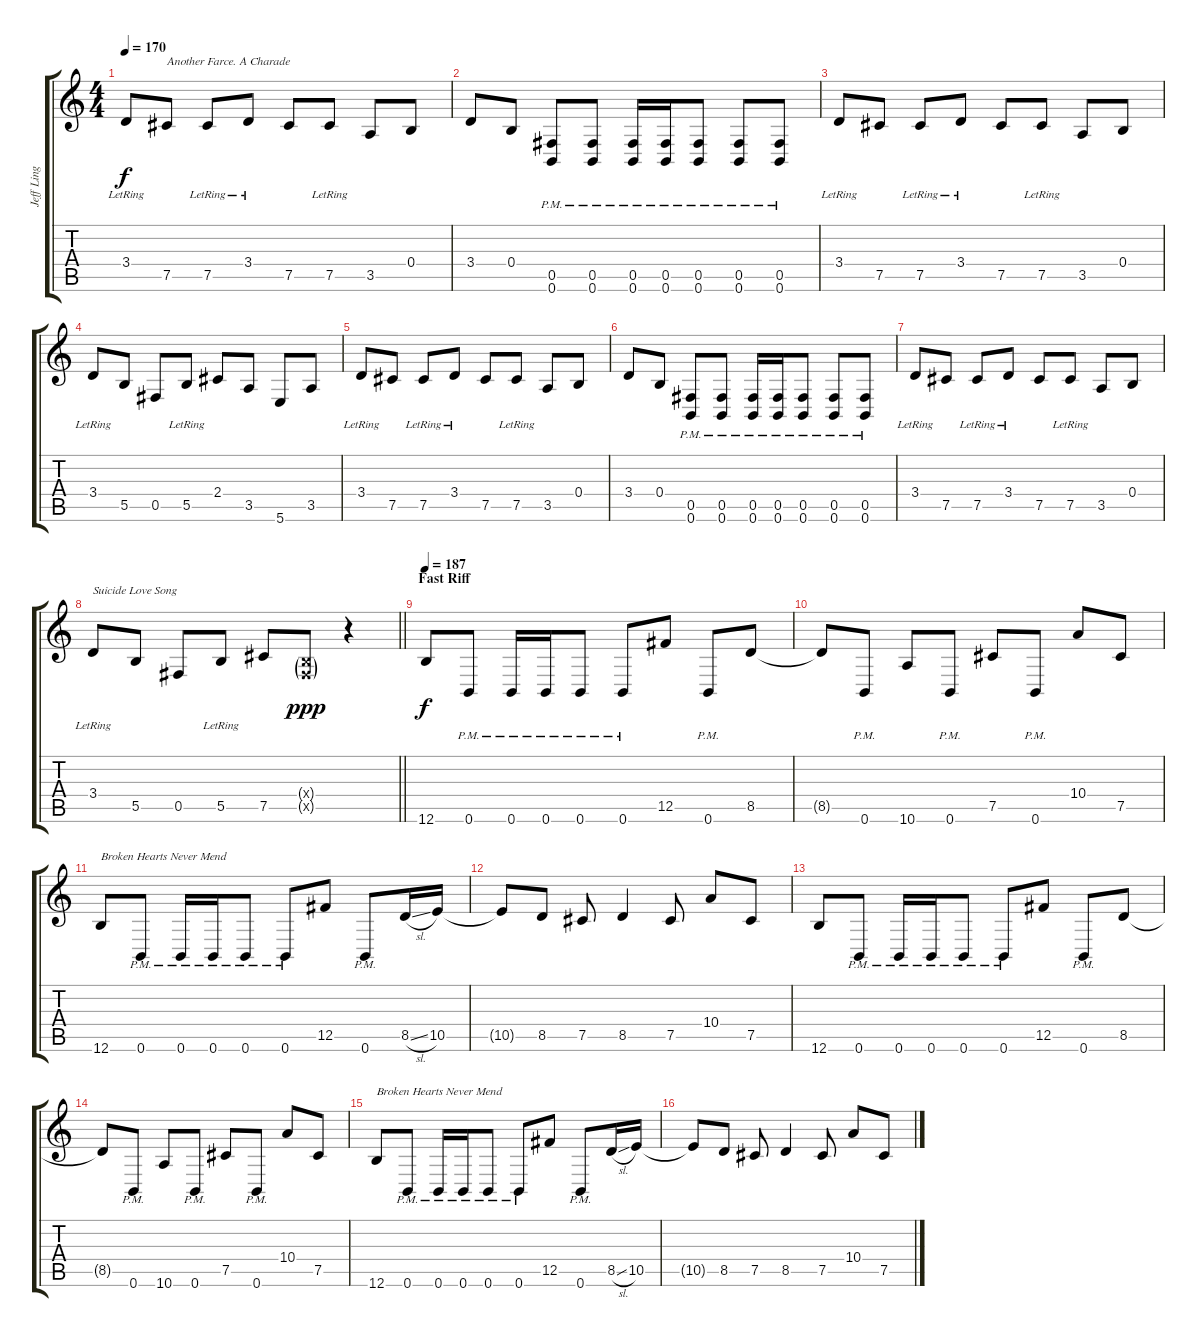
\track ("Jeff Ling" "Jeff Ling") {instrument distortionguitar}
\staff {score tabs}
\tuning (Db4 Ab3 E3 B2 Gb2 B1) {hide}
\ts (4 4)
\tempo 170
\clef g2
\ks c
3.4{lr}.8{dy f} 7.5.8{txt "Another Farce. A Charade "} 7.5{lr}.8 3.4{lr}.8 7.5.8 7.5{lr}.8 3.5.8 0.4.8 |
3.4.8 0.4.8 (0.5{pm} 0.6{pm}).8 (0.5{pm} 0.6{pm}).8 (0.5{pm} 0.6{pm}).16 (0.5{pm} 0.6{pm}).16 (0.5{pm} 0.6{pm}).8 (0.5{pm} 0.6{pm}).8 (0.5{pm} 0.6{pm}).8 |
3.4{lr}.8 7.5.8 7.5{lr}.8 3.4{lr}.8 7.5.8 7.5{lr}.8 3.5.8 0.4.8 |
3.4{lr}.8 5.5.8 0.5.8 5.5{lr}.8 2.4.8 3.5.8 5.6.8 3.5.8 |
3.4{lr}.8 7.5.8 7.5{lr}.8 3.4{lr}.8 7.5.8 7.5{lr}.8 3.5.8 0.4.8 |
3.4.8 0.4.8 (0.5{pm} 0.6{pm}).8 (0.5{pm} 0.6{pm}).8 (0.5{pm} 0.6{pm}).16 (0.5{pm} 0.6{pm}).16 (0.5{pm} 0.6{pm}).8 (0.5{pm} 0.6{pm}).8 (0.5{pm} 0.6{pm}).8 |
3.4{lr}.8 7.5.8 7.5{lr}.8 3.4{lr}.8 7.5.8 7.5{lr}.8 3.5.8 0.4.8 |
\barLineRight lightlight
3.4{lr}.8{txt "Suicide Love Song"} 5.5.8 0.5.8 5.5{lr}.8 7.5.8 (0.4{g x} 0.5{g x}).8{dy ppp} r.4 |
\section ("" "Fast Riff")
\tempo 187
12.6.8{dy f} 0.6{pm}.8 0.6{pm}.16 0.6{pm}.16 0.6{pm}.8 0.6{pm}.8 12.5.8 0.6{pm}.8 8.5.8 |
8.5{t}.8 0.6{pm}.8 10.6.8 0.6{pm}.8 7.5.8 0.6{pm}.8 10.4.8 7.5.8 |
12.6.8{txt "Broken Hearts Never Mend"} 0.6{pm}.8 0.6{pm}.16 0.6{pm}.16 0.6{pm}.8 0.6{pm}.8 12.5.8 0.6{pm}.8 8.5{sl}.16 10.5.16 |
10.5{t}.8 8.5.8 7.5.8 8.5.4 7.5.8 10.4.8 7.5.8 |
12.6.8 0.6{pm}.8 0.6{pm}.16 0.6{pm}.16 0.6{pm}.8 0.6{pm}.8 12.5.8 0.6{pm}.8 8.5.8 |
8.5{t}.8 0.6{pm}.8 10.6.8 0.6{pm}.8 7.5.8 0.6{pm}.8 10.4.8 7.5.8 |
12.6.8{txt "Broken Hearts Never Mend"} 0.6{pm}.8 0.6{pm}.16 0.6{pm}.16 0.6{pm}.8 0.6{pm}.8 12.5.8 0.6{pm}.8 8.5{sl}.16 10.5.16 |
10.5{t}.8 8.5.8 7.5.8 8.5.4 7.5.8 10.4.8 7.5.8
